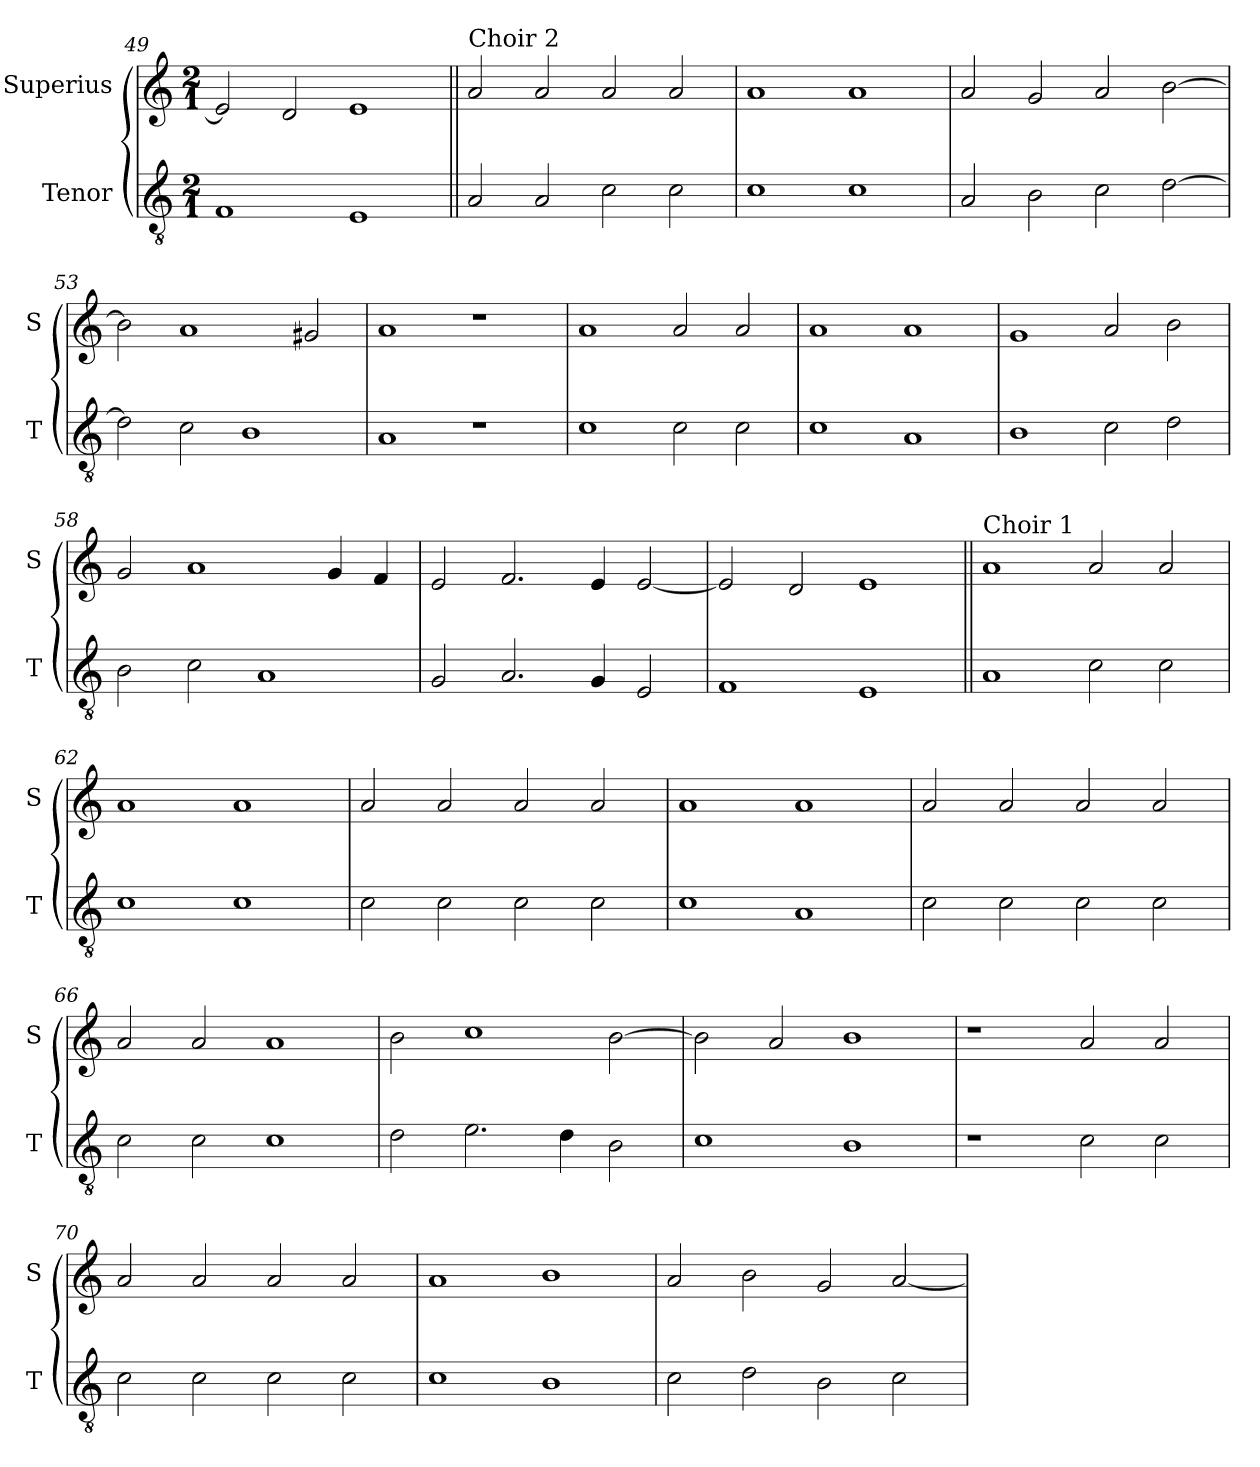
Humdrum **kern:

**kern	**kern
*part2	*part1
*staff2	*staff1
*I"Tenor	*I"Superius
*I'T	*I'S
*clefGv2	*clefG2
*k[]	*k[]
*M2/1	*M2/1
=49	=49
1F	2e/]
.	2d/
1E	1e
=50||	=50||
!	!LO:TX:a:t=Choir 2
2A/	2a/
2A/	2a/
2c\	2a/
2c\	2a/
=51	=51
1c	1a
1c	1a
=52	=52
2A/	2a/
2B\	2g/
2c\	2a/
[2d\	[2b\
=53	=53
2d\]	2b\]
2c\	1a
1B	.
.	2g#X/
=54	=54
1A	1a
1r	1r
=55	=55
1c	1a
2c\	2a/
2c\	2a/
=56	=56
1c	1a
1A	1a
=57	=57
1B	1g
2c\	2a/
2d\	2b\
=58	=58
2B\	2g/
2c\	1a
1A	.
.	4g/
.	4f/
=59	=59
2G/	2e/
2.A/	2.f/
4G/	4e/
2E/	[2e/
=60	=60
1F	2e/]
.	2d/
1E	1e
=61||	=61||
!	!LO:TX:a:t=Choir 1
1A	1a
2c\	2a/
2c\	2a/
=62	=62
1c	1a
1c	1a
=63	=63
2c\	2a/
2c\	2a/
2c\	2a/
2c\	2a/
=64	=64
1c	1a
1A	1a
=65	=65
2c\	2a/
2c\	2a/
2c\	2a/
2c\	2a/
=66	=66
2c\	2a/
2c\	2a/
1c	1a
=67	=67
2d\	2b\
2.e\	1cc
4d\	.
2B\	[2b\
=68	=68
1c	2b\]
.	2a/
1B	1b
=69	=69
1r	1r
2c\	2a/
2c\	2a/
=70	=70
2c\	2a/
2c\	2a/
2c\	2a/
2c\	2a/
=71	=71
1c	1a
1B	1b
=72	=72
2c\	2a/
2d\	2b\
2B\	2g/
2c\	[2a/
=	=
*-	*-
